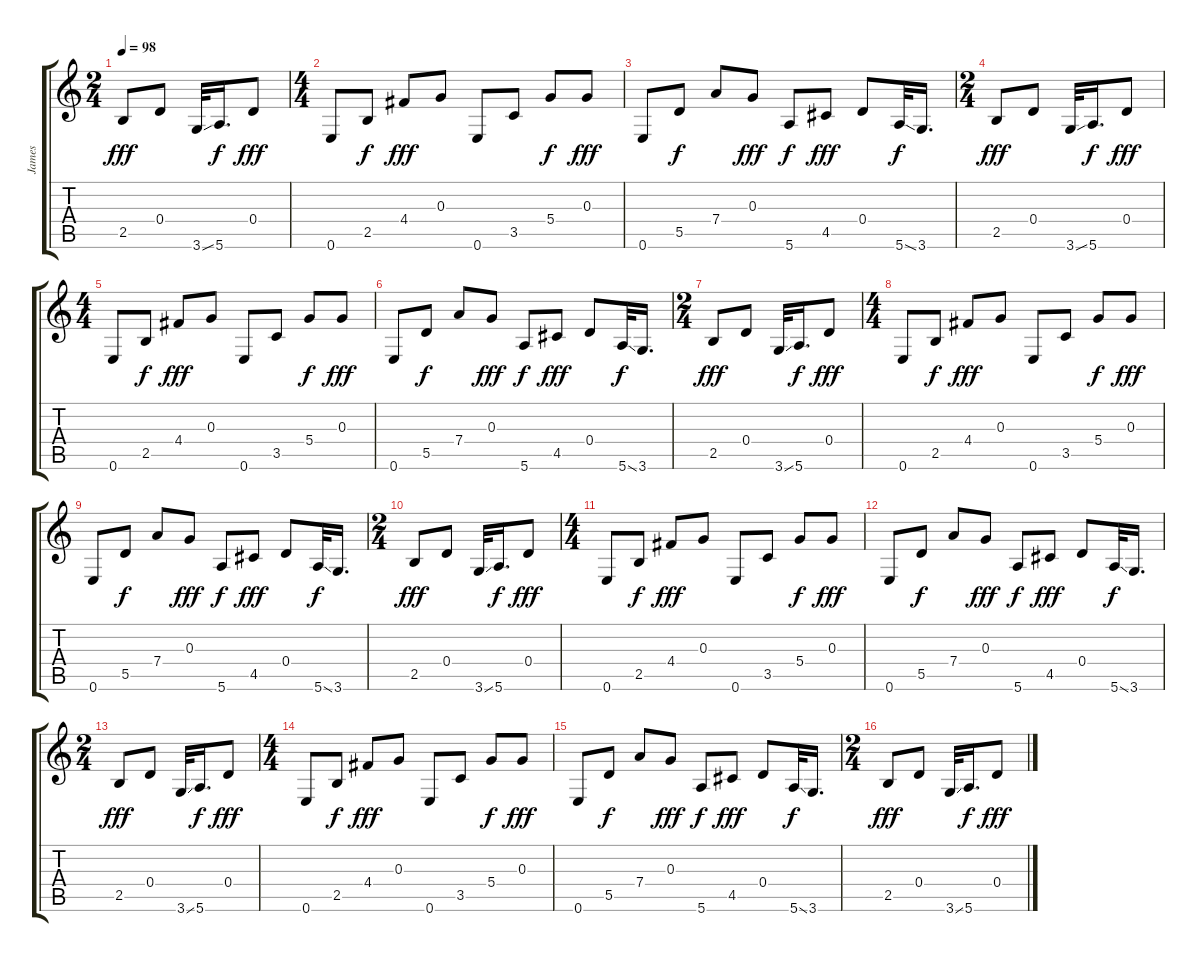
\track ("James" "James") {instrument electricguitarclean}
\staff {score tabs}
\tuning (E4 B3 G3 D3 A2 E2) {hide}
\ts (2 4)
\tempo 98
\clef g2
\ks c
2.5.8{dy fff} 0.4.8 3.6{ss}.32 5.6.16{d dy f} 0.4.8{dy fff} |
\ts (4 4)
0.6.8 2.5.8{dy f} 4.4.8{dy fff} 0.3.8 0.6.8 3.5.8 5.4.8{dy f} 0.3.8{dy fff} |
0.6.8 5.5.8{dy f} 7.4.8 0.3.8{dy fff} 5.6.8{dy f} 4.5.8{dy fff} 0.4.8 5.6{ss}.32{dy f} 3.6.16{d} |
\ts (2 4)
2.5.8{dy fff} 0.4.8 3.6{ss}.32 5.6.16{d dy f} 0.4.8{dy fff} |
\ts (4 4)
0.6.8 2.5.8{dy f} 4.4.8{dy fff} 0.3.8 0.6.8 3.5.8 5.4.8{dy f} 0.3.8{dy fff} |
0.6.8 5.5.8{dy f} 7.4.8 0.3.8{dy fff} 5.6.8{dy f} 4.5.8{dy fff} 0.4.8 5.6{ss}.32{dy f} 3.6.16{d} |
\ts (2 4)
2.5.8{dy fff} 0.4.8 3.6{ss}.32 5.6.16{d dy f} 0.4.8{dy fff} |
\ts (4 4)
0.6.8 2.5.8{dy f} 4.4.8{dy fff} 0.3.8 0.6.8 3.5.8 5.4.8{dy f} 0.3.8{dy fff} |
0.6.8 5.5.8{dy f} 7.4.8 0.3.8{dy fff} 5.6.8{dy f} 4.5.8{dy fff} 0.4.8 5.6{ss}.32{dy f} 3.6.16{d} |
\ts (2 4)
2.5.8{dy fff} 0.4.8 3.6{ss}.32 5.6.16{d dy f} 0.4.8{dy fff} |
\ts (4 4)
0.6.8 2.5.8{dy f} 4.4.8{dy fff} 0.3.8 0.6.8 3.5.8 5.4.8{dy f} 0.3.8{dy fff} |
0.6.8 5.5.8{dy f} 7.4.8 0.3.8{dy fff} 5.6.8{dy f} 4.5.8{dy fff} 0.4.8 5.6{ss}.32{dy f} 3.6.16{d} |
\ts (2 4)
2.5.8{dy fff} 0.4.8 3.6{ss}.32 5.6.16{d dy f} 0.4.8{dy fff} |
\ts (4 4)
0.6.8 2.5.8{dy f} 4.4.8{dy fff} 0.3.8 0.6.8 3.5.8 5.4.8{dy f} 0.3.8{dy fff} |
0.6.8 5.5.8{dy f} 7.4.8 0.3.8{dy fff} 5.6.8{dy f} 4.5.8{dy fff} 0.4.8 5.6{ss}.32{dy f} 3.6.16{d} |
\ts (2 4)
2.5.8{dy fff} 0.4.8 3.6{ss}.32 5.6.16{d dy f} 0.4.8{dy fff}
